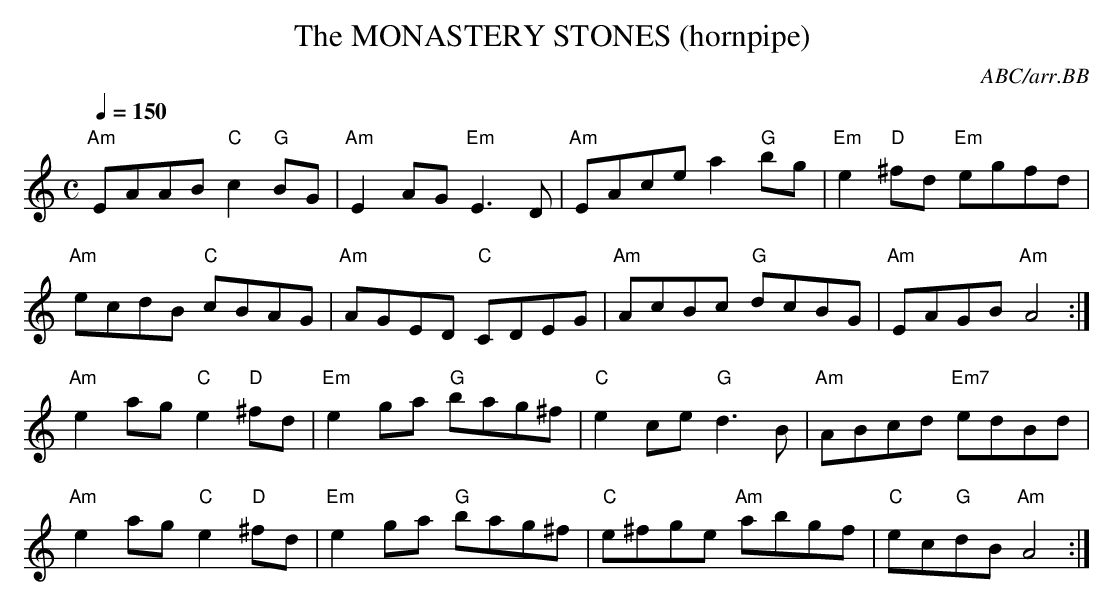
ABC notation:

X:1
T:MONASTERY STONES (hornpipe) , The
C:ABC/arr.BB
Q:1/4=150
M:C
L:1/8
K:Am
"Am"EAAB "C"c2"G"BG|"Am"E2AG "Em"E3D|"Am"EAce a2"G"bg|"Em"e2"D"^fd "Em"egfd|
"Am"ecdB "C"cBAG|"Am"AGED "C"CDEG|"Am"AcBc "G"dcBG|"Am"EAGB "Am"A4 :|
"Am"e2ag "C"e2"D"^fd|"Em"e2ga "G"bag^f|"C"e2ce "G"d3B|"Am"ABcd "Em7"edBd|
"Am"e2ag "C"e2"D"^fd|"Em"e2ga "G"bag^f|"C"e^fge "Am"abgf|"C"ec"G"dB "Am"A4 :|
